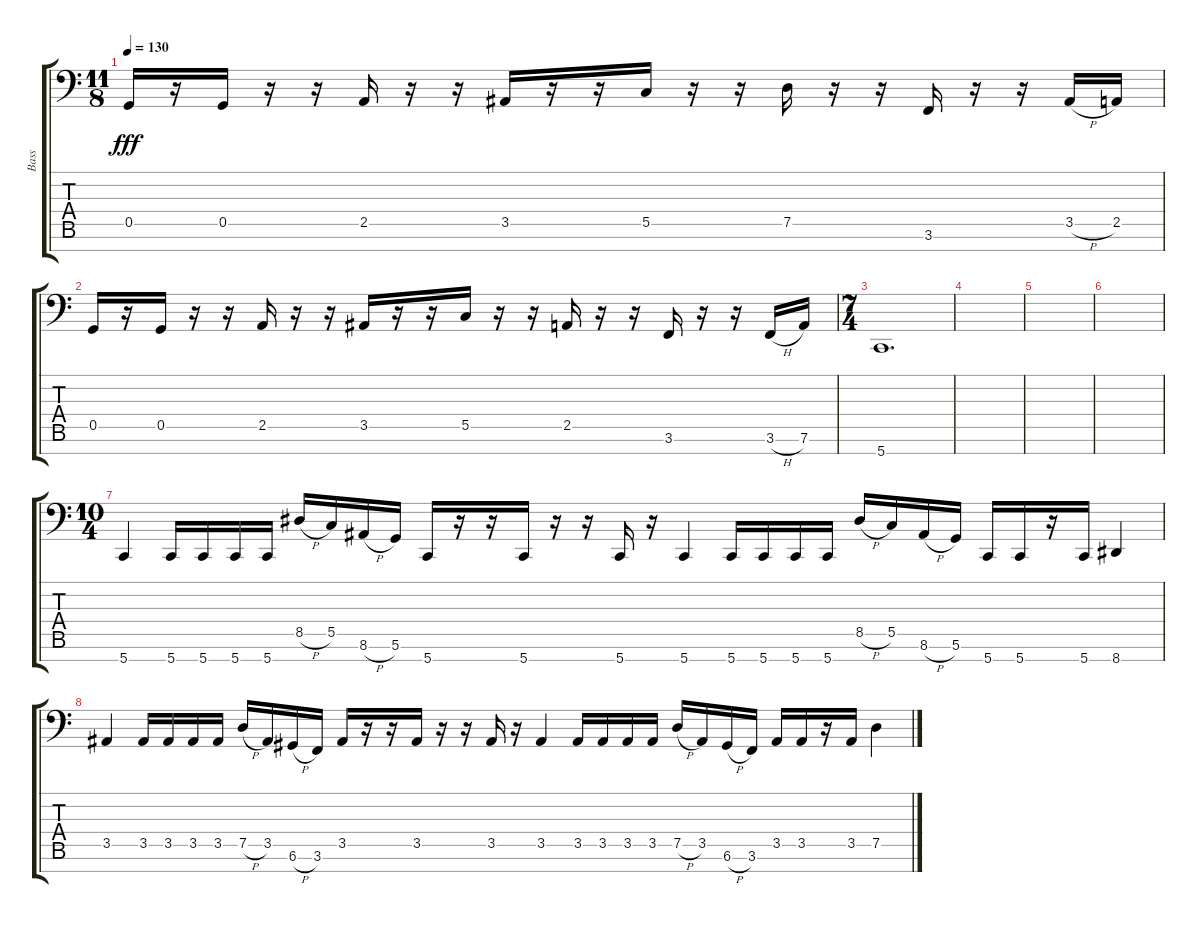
\track ("Bass" "Bass") {instrument electricbasspick}
\staff {score tabs}
\tuning (D3 A2 F2 C2 G1 D1 G0) {hide}
\ts (11 8)
\tempo 130
\clef f4
\ks c
0.5.16{dy fff} r.16 0.5.16 r.16 r.16 2.5.16 r.16 r.16 3.5.16 r.16 r.16 5.5.16 r.16 r.16 7.5.16 r.16 r.16 3.6.16 r.16 r.16 3.5{h}.16 2.5.16 |
0.5.16 r.16 0.5.16 r.16 r.16 2.5.16 r.16 r.16 3.5.16 r.16 r.16 5.5.16 r.16 r.16 2.5.16 r.16 r.16 3.6.16 r.16 r.16 3.6{h}.16 7.6.16 |
\ts (7 4)
5.7.1{d} |
|
|
|
\ts (10 4)
5.7.4 5.7.16 5.7.16 5.7.16 5.7.16 8.5{h}.16 5.5.16 8.6{h}.16 5.6.16 5.7.16 r.16 r.16 5.7.16 r.16 r.16 5.7.16 r.16 5.7.4 5.7.16 5.7.16 5.7.16 5.7.16 8.5{h}.16 5.5.16 8.6{h}.16 5.6.16 5.7.16 5.7.16 r.16 5.7.16 8.7.4 |
3.5.4 3.5.16 3.5.16 3.5.16 3.5.16 7.5{h}.16 3.5.16 6.6{h}.16 3.6.16 3.5.16 r.16 r.16 3.5.16 r.16 r.16 3.5.16 r.16 3.5.4 3.5.16 3.5.16 3.5.16 3.5.16 7.5{h}.16 3.5.16 6.6{h}.16 3.6.16 3.5.16 3.5.16 r.16 3.5.16 7.5.4
